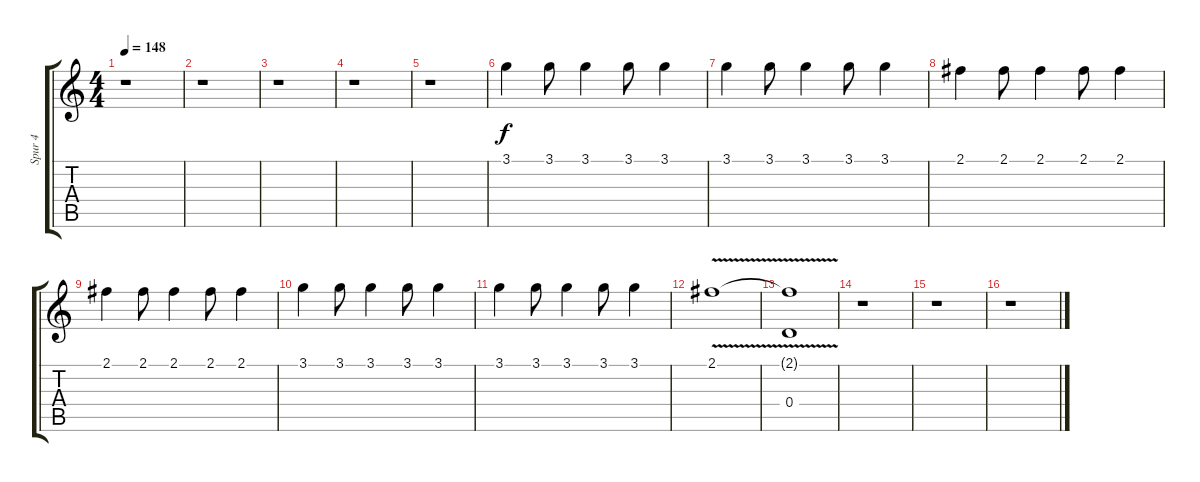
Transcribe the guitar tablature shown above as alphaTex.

\track ("Spur 4" "Spur 4") {instrument overdrivenguitar}
\staff {score tabs}
\tuning (E4 B3 G3 D3 A2 E2) {hide}
\ts (4 4)
\tempo 148
\clef g2
\ks c
r.1{dy f} |
r.1 |
r.1 |
r.1 |
r.1 |
3.1.4 3.1.8 3.1.4 3.1.8 3.1.4 |
3.1.4 3.1.8 3.1.4 3.1.8 3.1.4 |
2.1.4 2.1.8 2.1.4 2.1.8 2.1.4 |
2.1.4 2.1.8 2.1.4 2.1.8 2.1.4 |
3.1.4 3.1.8 3.1.4 3.1.8 3.1.4 |
3.1.4 3.1.8 3.1.4 3.1.8 3.1.4 |
2.1{v}.1 |
(2.1{t} 0.4).1 |
r.1 |
r.1 |
r.1
